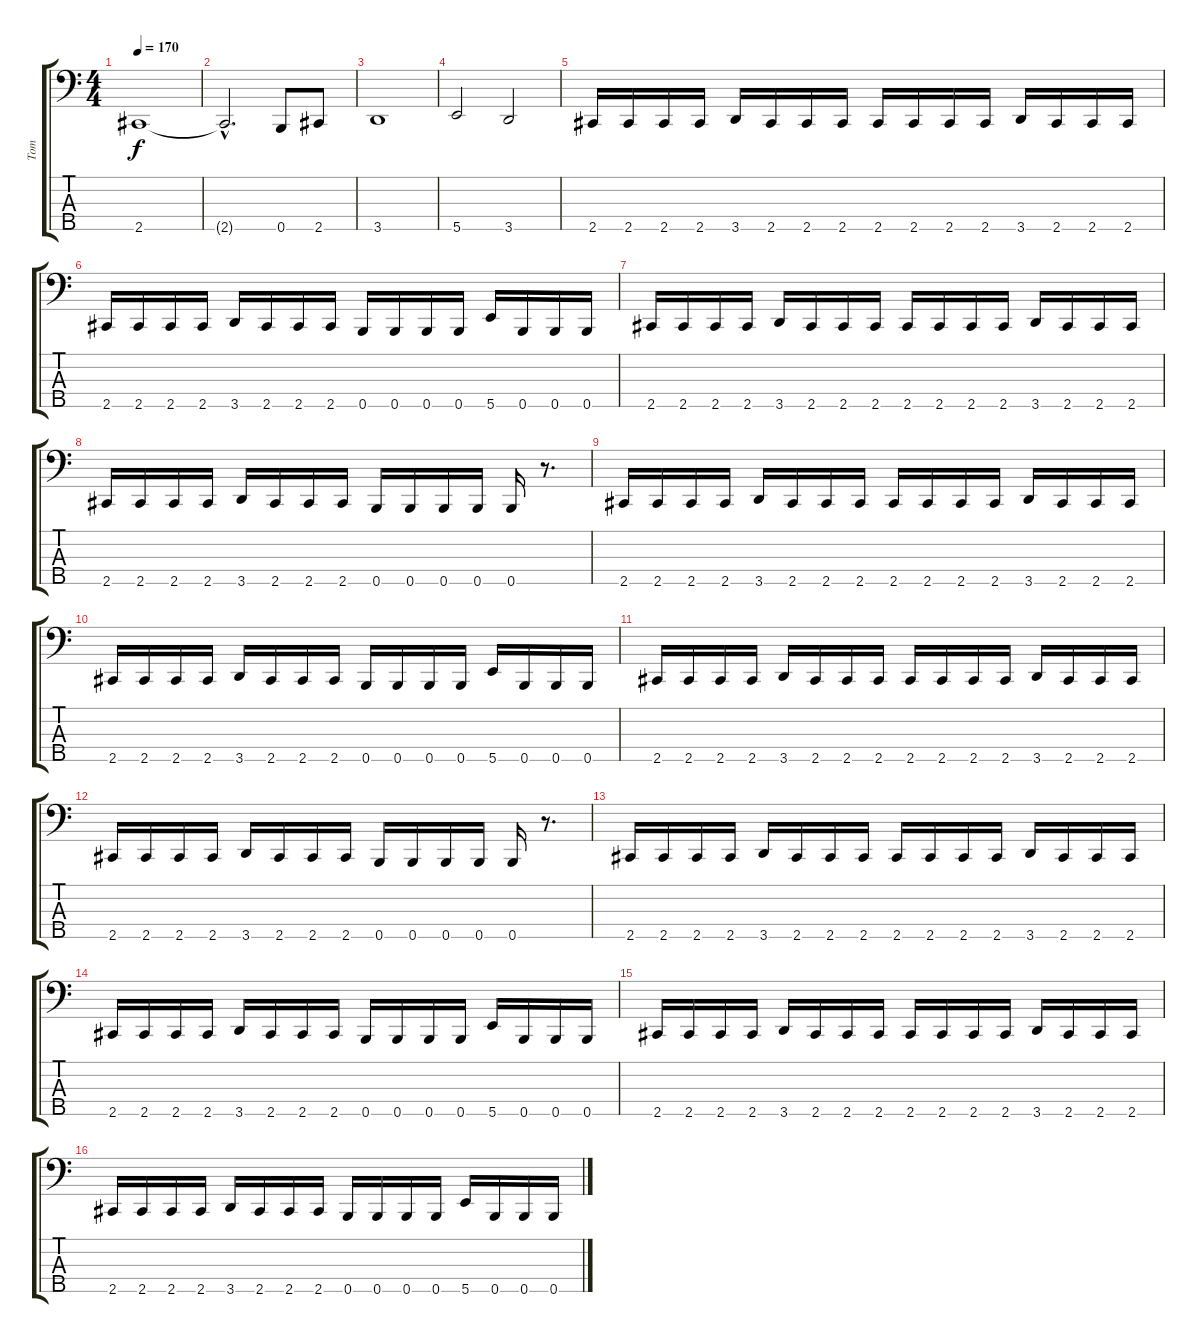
\track ("Tom" "Tom") {instrument electricbasspick}
\staff {score tabs}
\tuning (A2 E2 B1 Gb1 B0) {hide}
\ts (4 4)
\tempo 170
\clef f4
\ks c
2.5.1{dy f} |
2.5{hac t}.2{d} 0.5.8 2.5.8 |
3.5.1 |
5.5.2 3.5.2 |
2.5.16 2.5.16 2.5.16 2.5.16 3.5.16 2.5.16 2.5.16 2.5.16 2.5.16 2.5.16 2.5.16 2.5.16 3.5.16 2.5.16 2.5.16 2.5.16 |
2.5.16 2.5.16 2.5.16 2.5.16 3.5.16 2.5.16 2.5.16 2.5.16 0.5.16 0.5.16 0.5.16 0.5.16 5.5.16 0.5.16 0.5.16 0.5.16 |
2.5.16 2.5.16 2.5.16 2.5.16 3.5.16 2.5.16 2.5.16 2.5.16 2.5.16 2.5.16 2.5.16 2.5.16 3.5.16 2.5.16 2.5.16 2.5.16 |
2.5.16 2.5.16 2.5.16 2.5.16 3.5.16 2.5.16 2.5.16 2.5.16 0.5.16 0.5.16 0.5.16 0.5.16 0.5.16 r.8{d} |
2.5.16 2.5.16 2.5.16 2.5.16 3.5.16 2.5.16 2.5.16 2.5.16 2.5.16 2.5.16 2.5.16 2.5.16 3.5.16 2.5.16 2.5.16 2.5.16 |
2.5.16 2.5.16 2.5.16 2.5.16 3.5.16 2.5.16 2.5.16 2.5.16 0.5.16 0.5.16 0.5.16 0.5.16 5.5.16 0.5.16 0.5.16 0.5.16 |
2.5.16 2.5.16 2.5.16 2.5.16 3.5.16 2.5.16 2.5.16 2.5.16 2.5.16 2.5.16 2.5.16 2.5.16 3.5.16 2.5.16 2.5.16 2.5.16 |
2.5.16 2.5.16 2.5.16 2.5.16 3.5.16 2.5.16 2.5.16 2.5.16 0.5.16 0.5.16 0.5.16 0.5.16 0.5.16 r.8{d} |
2.5.16 2.5.16 2.5.16 2.5.16 3.5.16 2.5.16 2.5.16 2.5.16 2.5.16 2.5.16 2.5.16 2.5.16 3.5.16 2.5.16 2.5.16 2.5.16 |
2.5.16 2.5.16 2.5.16 2.5.16 3.5.16 2.5.16 2.5.16 2.5.16 0.5.16 0.5.16 0.5.16 0.5.16 5.5.16 0.5.16 0.5.16 0.5.16 |
2.5.16 2.5.16 2.5.16 2.5.16 3.5.16 2.5.16 2.5.16 2.5.16 2.5.16 2.5.16 2.5.16 2.5.16 3.5.16 2.5.16 2.5.16 2.5.16 |
2.5.16 2.5.16 2.5.16 2.5.16 3.5.16 2.5.16 2.5.16 2.5.16 0.5.16 0.5.16 0.5.16 0.5.16 5.5.16 0.5.16 0.5.16 0.5.16
